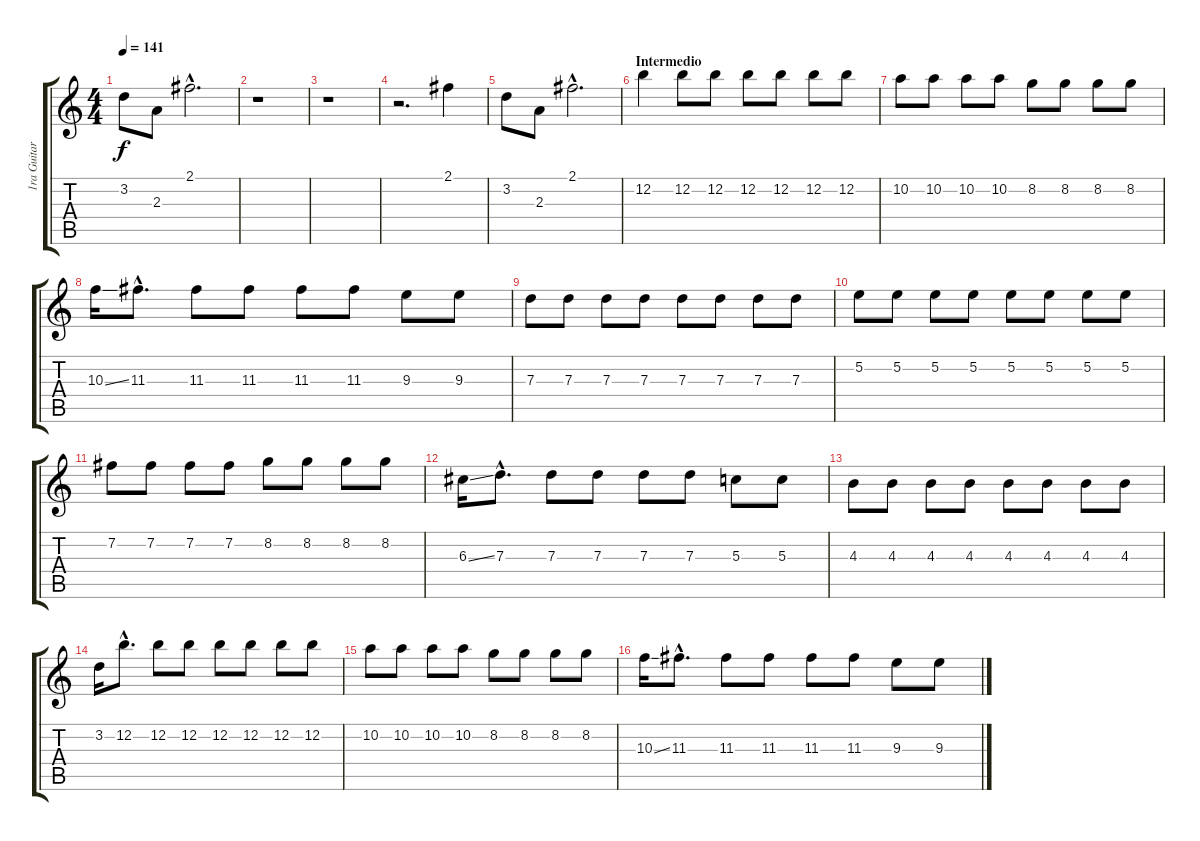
\track ("1ra Guitarra" "1ra Guitar") {instrument overdrivenguitar}
\staff {score tabs}
\tuning (E4 B3 G3 D3 A2 E2) {hide}
\ts (4 4)
\tempo 141
\clef g2
\ks c
3.2.8{dy f} 2.3.8 2.1{hac}.2{d} |
r.1 |
r.1 |
r.2{d} 2.1.4 |
3.2.8 2.3.8 2.1{hac}.2{d} |
\section ("" "Intermedio")
12.2.4 12.2.8 12.2.8 12.2.8 12.2.8 12.2.8 12.2.8 |
10.2.8 10.2.8 10.2.8 10.2.8 8.2.8 8.2.8 8.2.8 8.2.8 |
10.3{ss}.16 11.3{hac}.8{d} 11.3.8 11.3.8 11.3.8 11.3.8 9.3.8 9.3.8 |
7.3.8 7.3.8 7.3.8 7.3.8 7.3.8 7.3.8 7.3.8 7.3.8 |
5.2.8 5.2.8 5.2.8 5.2.8 5.2.8 5.2.8 5.2.8 5.2.8 |
7.2.8 7.2.8 7.2.8 7.2.8 8.2.8 8.2.8 8.2.8 8.2.8 |
6.3{ss}.16 7.3{hac}.8{d} 7.3.8 7.3.8 7.3.8 7.3.8 5.3.8 5.3.8 |
4.3.8 4.3.8 4.3.8 4.3.8 4.3.8 4.3.8 4.3.8 4.3.8 |
3.2.16 12.2{hac}.8{d} 12.2.8 12.2.8 12.2.8 12.2.8 12.2.8 12.2.8 |
10.2.8 10.2.8 10.2.8 10.2.8 8.2.8 8.2.8 8.2.8 8.2.8 |
10.3{ss}.16 11.3{hac}.8{d} 11.3.8 11.3.8 11.3.8 11.3.8 9.3.8 9.3.8
